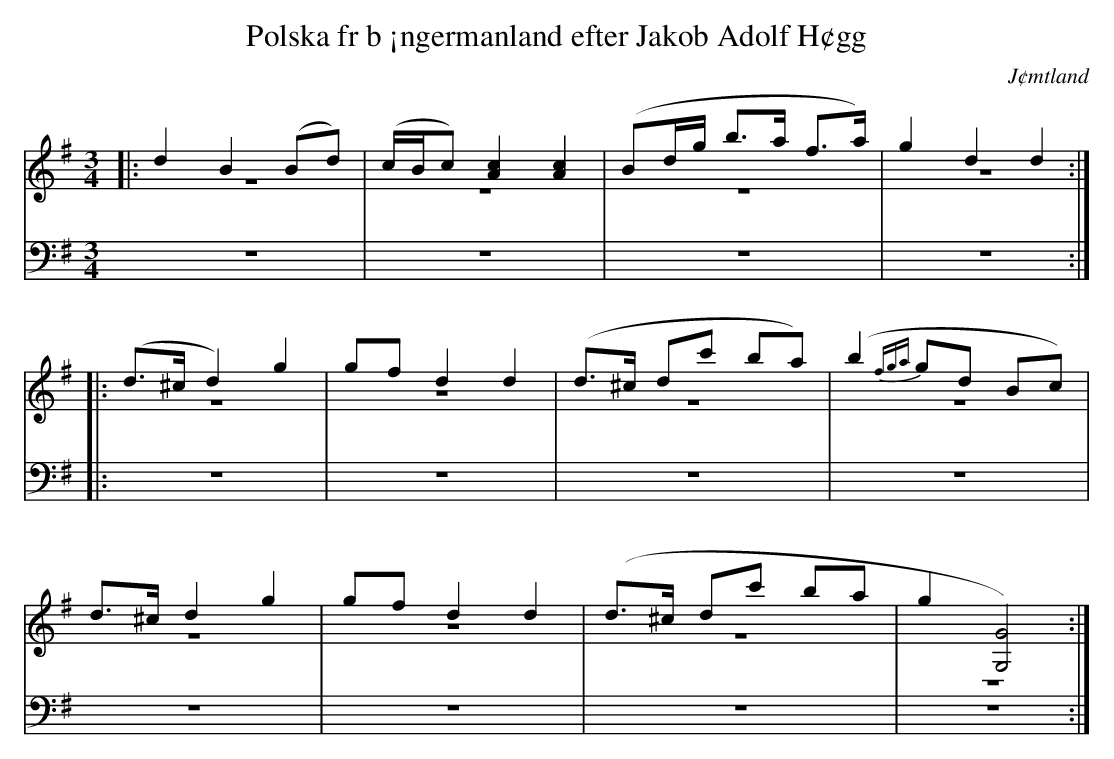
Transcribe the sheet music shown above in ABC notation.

X:1
T: Polska fr b ¡ngermanland efter Jakob Adolf H¢gg
O: J¢mtland
M: 3/4
L: 1/8
K: G
V:1
V:2 merge
V:3
V:4 merge
V:1
|:d2 B2 (Bd)|(c/B/c) [A2c2] [A2c2]|(Bd/g/ b>a f>a)|g2 d2 d2:|
|:(d>^c d2) g2|gf d2 d2|(d>^c dc' ba)|(b2 {f4/3g4/3a4/3}gd Bc)|
d>^c d2 g2|gf d2 d2|(d>^c dc' ba|g2 [G4G,4]):|
V:2
z6|z6|z6|z6:|
|:z6|z6|z6|z6|
z6|z6|z6|z6:|
V:3 clef=bass
z6|z6|z6|z6:|
|:z6|z6|z6|z6|
z6|z6|z6|z6:|
V:4 clef=bass
z6|z6|z6|z6:|
|:z6|z6|z6|z6|
z6|z6|z6|z6:|
